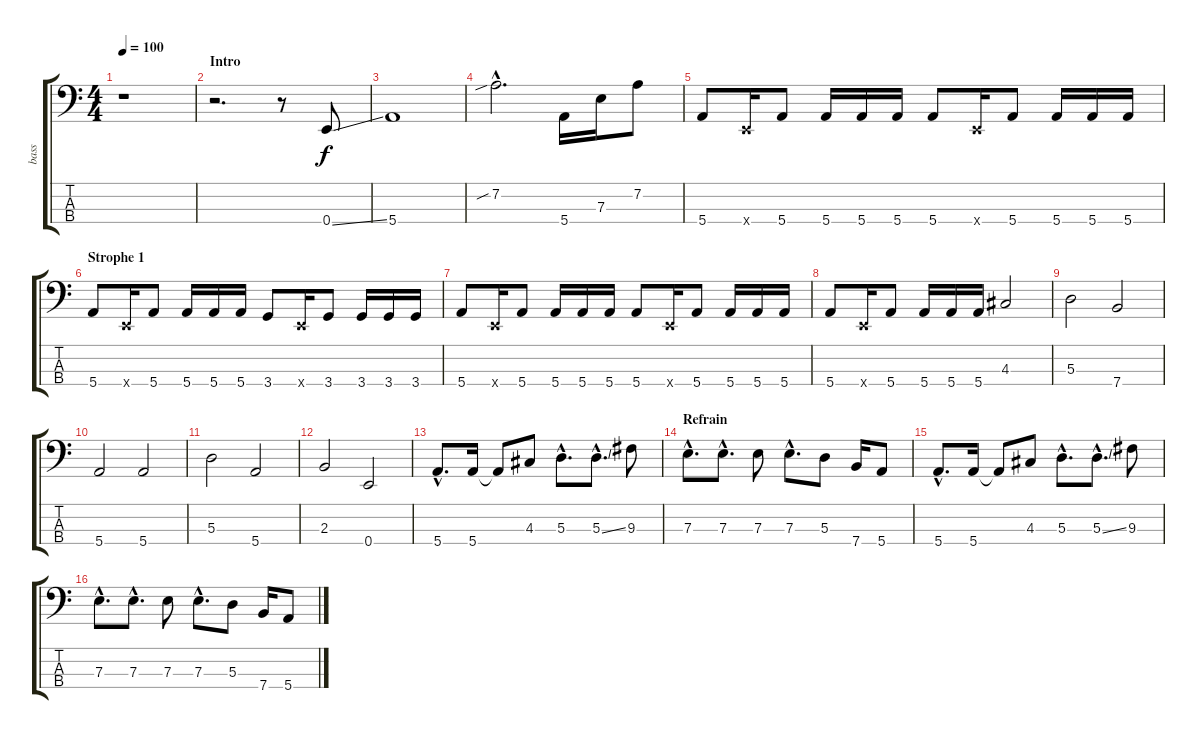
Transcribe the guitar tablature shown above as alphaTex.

\track ("bass" "bass") {instrument electricbassfinger}
\staff {score tabs}
\tuning (G2 D2 A1 E1) {hide}
\ts (4 4)
\section ("" "")
\tempo 100
\clef f4
\ks c
r.1{dy f instrument electricbassfinger} |
\section ("" "Intro")
r.2{d} r.8 0.4{ss}.8 |
5.4.1 |
7.2{sib hac}.2{d} 5.4.16 7.3.16 7.2.8 |
5.4.8 0.4{x}.16 5.4.8 5.4.16 5.4.16 5.4.16 5.4.8 0.4{x}.16 5.4.8 5.4.16 5.4.16 5.4.16 |
\section ("" "Strophe 1")
5.4.8 0.4{x}.16 5.4.8 5.4.16 5.4.16 5.4.16 3.4.8 0.4{x}.16 3.4.8 3.4.16 3.4.16 3.4.16 |
5.4.8 0.4{x}.16 5.4.8 5.4.16 5.4.16 5.4.16 5.4.8 0.4{x}.16 5.4.8 5.4.16 5.4.16 5.4.16 |
5.4.8 0.4{x}.16 5.4.8 5.4.16 5.4.16 5.4.16 4.3.2 |
5.3.2 7.4.2 |
5.4.2 5.4.2 |
5.3.2 5.4.2 |
2.3.2 0.4.2 |
5.4{hac}.8{d} 5.4.16 5.4{t}.8 4.3.8 5.3{hac}.8{d} 5.3{ss hac}.8{d} 9.3.8 |
\section ("" "Refrain")
7.3{hac}.8{d} 7.3{hac}.8{d} 7.3.8 7.3{hac}.8{d} 5.3.8 7.4.16 5.4.8 |
5.4{hac}.8{d} 5.4.16 5.4{t}.8 4.3.8 5.3{hac}.8{d} 5.3{ss hac}.8{d} 9.3.8 |
7.3{hac}.8{d} 7.3{hac}.8{d} 7.3.8 7.3{hac}.8{d} 5.3.8 7.4.16 5.4.8
